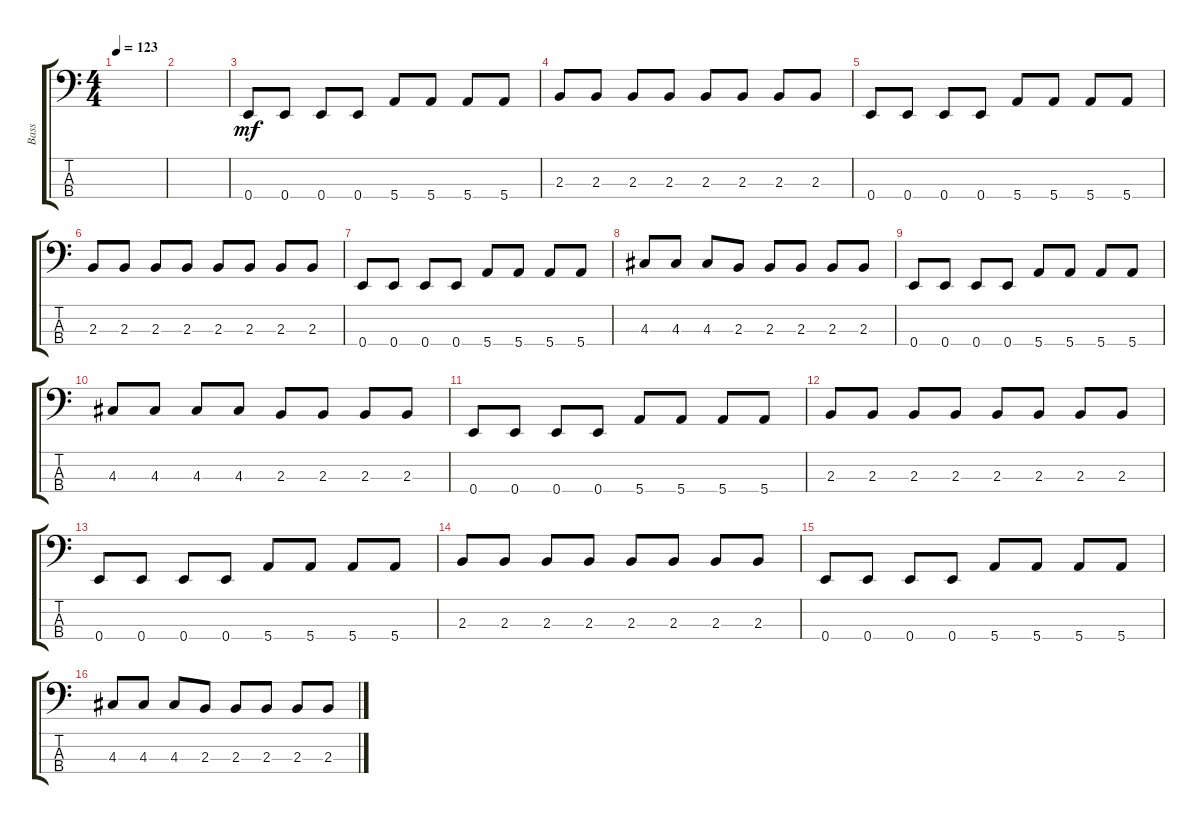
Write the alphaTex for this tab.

\track ("Bass" "Bass") {instrument electricbassfinger}
\staff {score tabs}
\tuning (G2 D2 A1 E1) {hide}
\ts (4 4)
\tempo 123
\clef f4
\ks c
|
|
0.4.8{dy mf} 0.4.8 0.4.8 0.4.8 5.4.8 5.4.8 5.4.8 5.4.8 |
2.3.8 2.3.8 2.3.8 2.3.8 2.3.8 2.3.8 2.3.8 2.3.8 |
0.4.8 0.4.8 0.4.8 0.4.8 5.4.8 5.4.8 5.4.8 5.4.8 |
2.3.8 2.3.8 2.3.8 2.3.8 2.3.8 2.3.8 2.3.8 2.3.8 |
0.4.8 0.4.8 0.4.8 0.4.8 5.4.8 5.4.8 5.4.8 5.4.8 |
4.3.8 4.3.8 4.3.8 2.3.8 2.3.8 2.3.8 2.3.8 2.3.8 |
0.4.8 0.4.8 0.4.8 0.4.8 5.4.8 5.4.8 5.4.8 5.4.8 |
4.3.8 4.3.8 4.3.8 4.3.8 2.3.8 2.3.8 2.3.8 2.3.8 |
0.4.8 0.4.8 0.4.8 0.4.8 5.4.8 5.4.8 5.4.8 5.4.8 |
2.3.8 2.3.8 2.3.8 2.3.8 2.3.8 2.3.8 2.3.8 2.3.8 |
0.4.8 0.4.8 0.4.8 0.4.8 5.4.8 5.4.8 5.4.8 5.4.8 |
2.3.8 2.3.8 2.3.8 2.3.8 2.3.8 2.3.8 2.3.8 2.3.8 |
0.4.8 0.4.8 0.4.8 0.4.8 5.4.8 5.4.8 5.4.8 5.4.8 |
4.3.8 4.3.8 4.3.8 2.3.8 2.3.8 2.3.8 2.3.8 2.3.8
